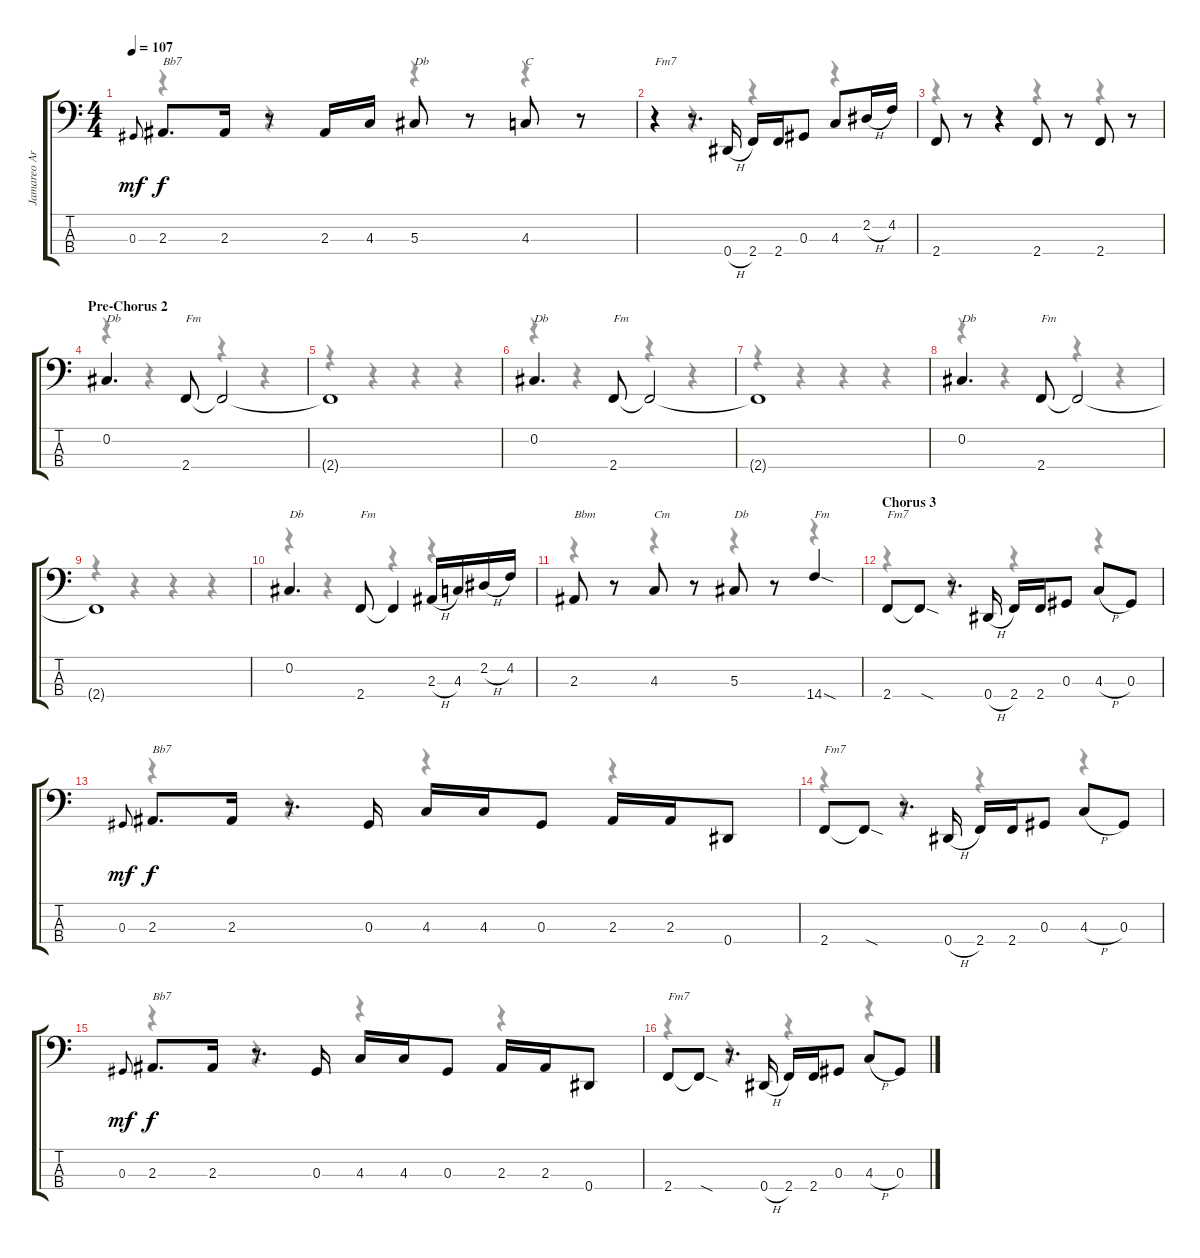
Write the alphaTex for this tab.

\track ("Jamareo Artis (Bass)" "Jamareo Ar") {instrument electricbassfinger}
\staff {score tabs}
\tuning (Gb2 Db2 Ab1 Eb1) {hide}
\voice
\ts (4 4)
\tempo 107
\clef f4
\ks c
0.3.8{gr onbeat dy mf} 2.3.8{d txt "Bb7" dy f} 2.3.16 r.8 2.3.16 4.3.16 5.3.8{txt "Db"} r.8 4.3.8{txt "C"} r.8 |
r.4{txt "Fm7"} r.8{d} 0.4{h}.16 2.4.16 2.4.16 0.3.8 4.3.8 2.2{h}.16 4.2.16 |
2.4.8 r.8 r.4 2.4.8 r.8 2.4.8 r.8 |
\section ("" "Pre-Chorus 2")
0.2.4{d txt "Db"} 2.4.8{txt "Fm"} 2.4{t}.2 |
2.4{t}.1 |
0.2.4{d txt "Db"} 2.4.8{txt "Fm"} 2.4{t}.2 |
2.4{t}.1 |
0.2.4{d txt "Db"} 2.4.8{txt "Fm"} 2.4{t}.2 |
2.4{t}.1 |
0.2.4{d txt "Db"} 2.4.8{txt "Fm"} 2.4{t}.4 2.3{h}.16 4.3.16 2.2{h}.16 4.2.16 |
2.3.8{txt "Bbm"} r.8 4.3.8{txt "Cm"} r.8 5.3.8{txt "Db"} r.8 14.4{sod}.4{txt "Fm"} |
\section ("" "Chorus 3")
2.4.8{txt "Fm7"} 2.4{sod t}.8 r.8{d} 0.4{h}.16 2.4.16 2.4.16 0.3.8 4.3{h}.8 0.3.8 |
0.3.8{gr onbeat dy mf} 2.3.8{d txt "Bb7" dy f} 2.3.16 r.8{d} 0.3.16 4.3.16 4.3.16 0.3.8 2.3.16 2.3.16 0.4.8 |
2.4.8{txt "Fm7"} 2.4{sod t}.8 r.8{d} 0.4{h}.16 2.4.16 2.4.16 0.3.8 4.3{h}.8 0.3.8 |
0.3.8{gr onbeat dy mf} 2.3.8{d txt "Bb7" dy f} 2.3.16 r.8{d} 0.3.16 4.3.16 4.3.16 0.3.8 2.3.16 2.3.16 0.4.8 |
2.4.8{txt "Fm7"} 2.4{sod t}.8 r.8{d} 0.4{h}.16 2.4.16 2.4.16 0.3.8 4.3{h}.8 0.3.8
\voice
\clef f4
\ottava regular
\simile none
\ks c
r.4{dy f} r.4 r.4 r.4 |
r.4 r.4 r.4 r.4 |
r.4 r.4 r.4 r.4 |
r.4 r.4 r.4 r.4 |
r.4 r.4 r.4 r.4 |
r.4 r.4 r.4 r.4 |
r.4 r.4 r.4 r.4 |
r.4 r.4 r.4 r.4 |
r.4 r.4 r.4 r.4 |
r.4 r.4 r.4 r.4 |
r.4 r.4 r.4 r.4 |
r.4 r.4 r.4 r.4 |
r.4 r.4 r.4 r.4 |
r.4 r.4 r.4 r.4 |
r.4 r.4 r.4 r.4 |
r.4 r.4 r.4 r.4
